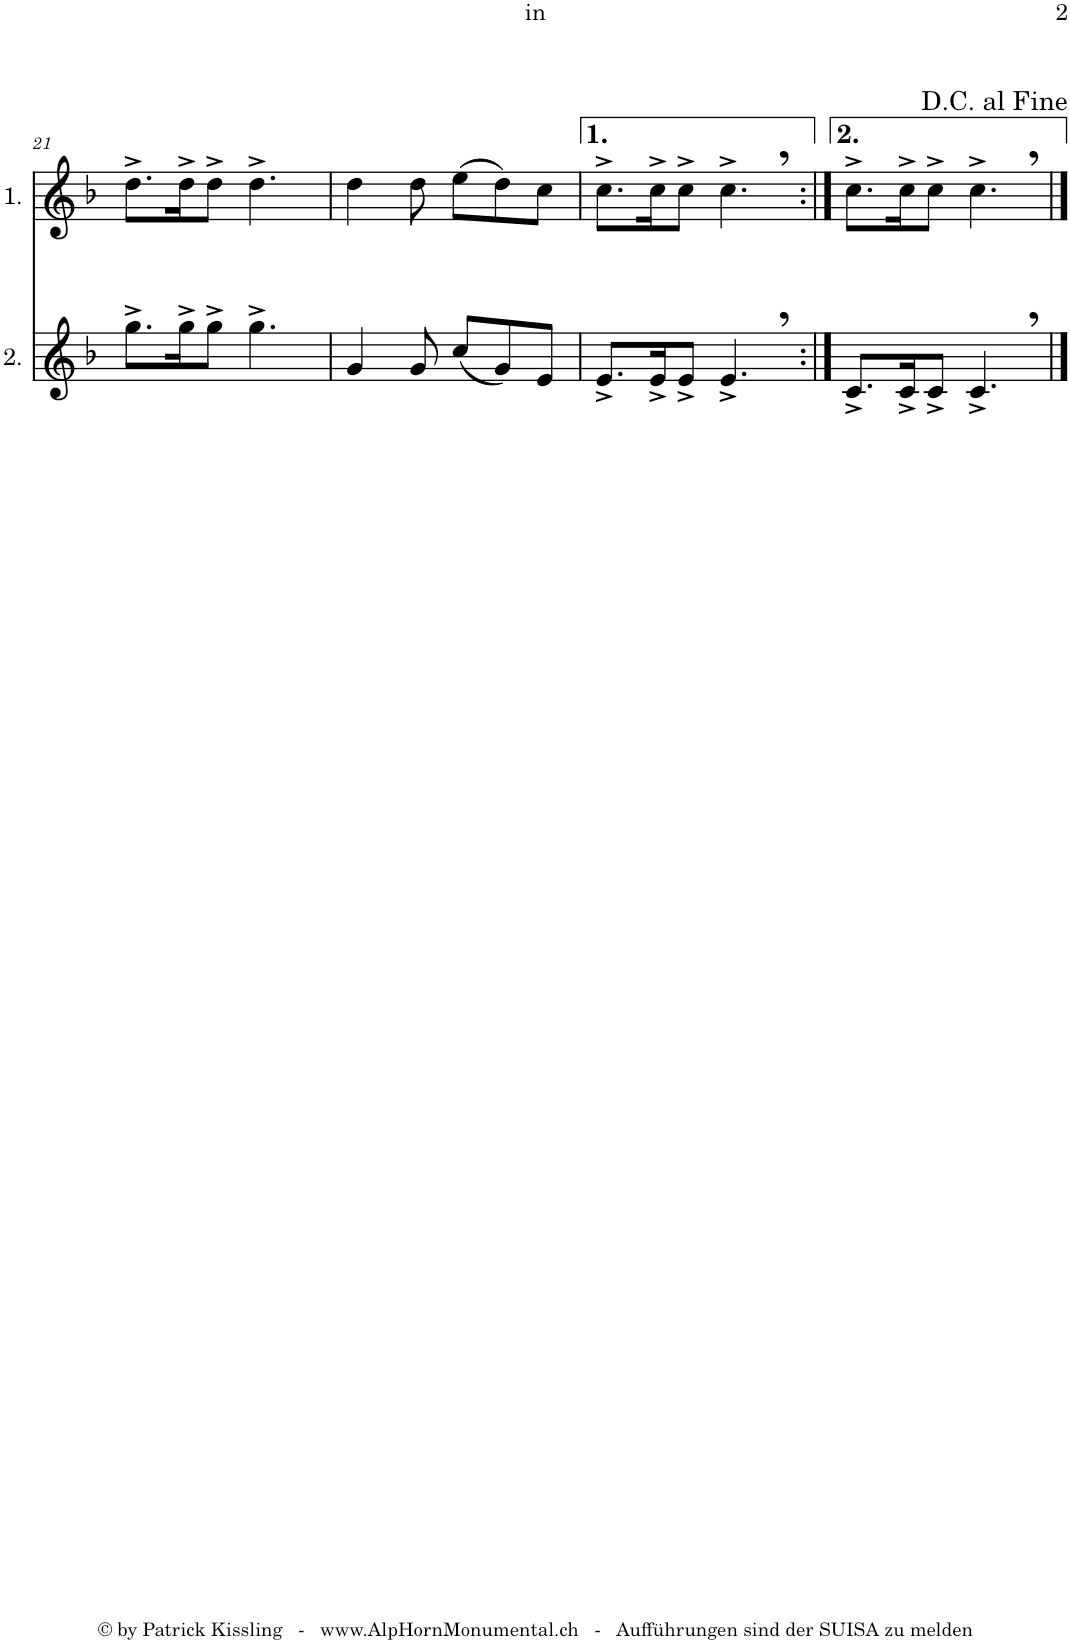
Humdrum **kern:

**kern	**kern
*part2	*part1
*staff2	*staff1
*I"2.	*I"1.
!!LO:PB:g=z
*clefG2	*clefG2
*Trd4c7	*Trd4c7
*k[b-]	*k[b-]
*M6/8	*M6/8
=21	=21
8.gg^\L	8.dd^\L
16gg^\K	16dd^\K
8gg^\J	8dd^\J
4.gg^\	4.dd^\
=22	=22
4g/	4dd\
8g/	8dd\
(8cc/L	(8ee\L
8g/)	8dd\)
8e/J	8cc\J
=23	=23
8.e^/L	8.cc^\L
16e^/K	16cc^\K
8e^/J	8cc^\J
4.e^,/	4.cc^,\
=24:|!	=24:|!
8.c^/L	8.cc^\L
16c^/K	16cc^\K
8c^/J	8cc^\J
4.c^,/	4.cc^,\
==	==
*-	*-
